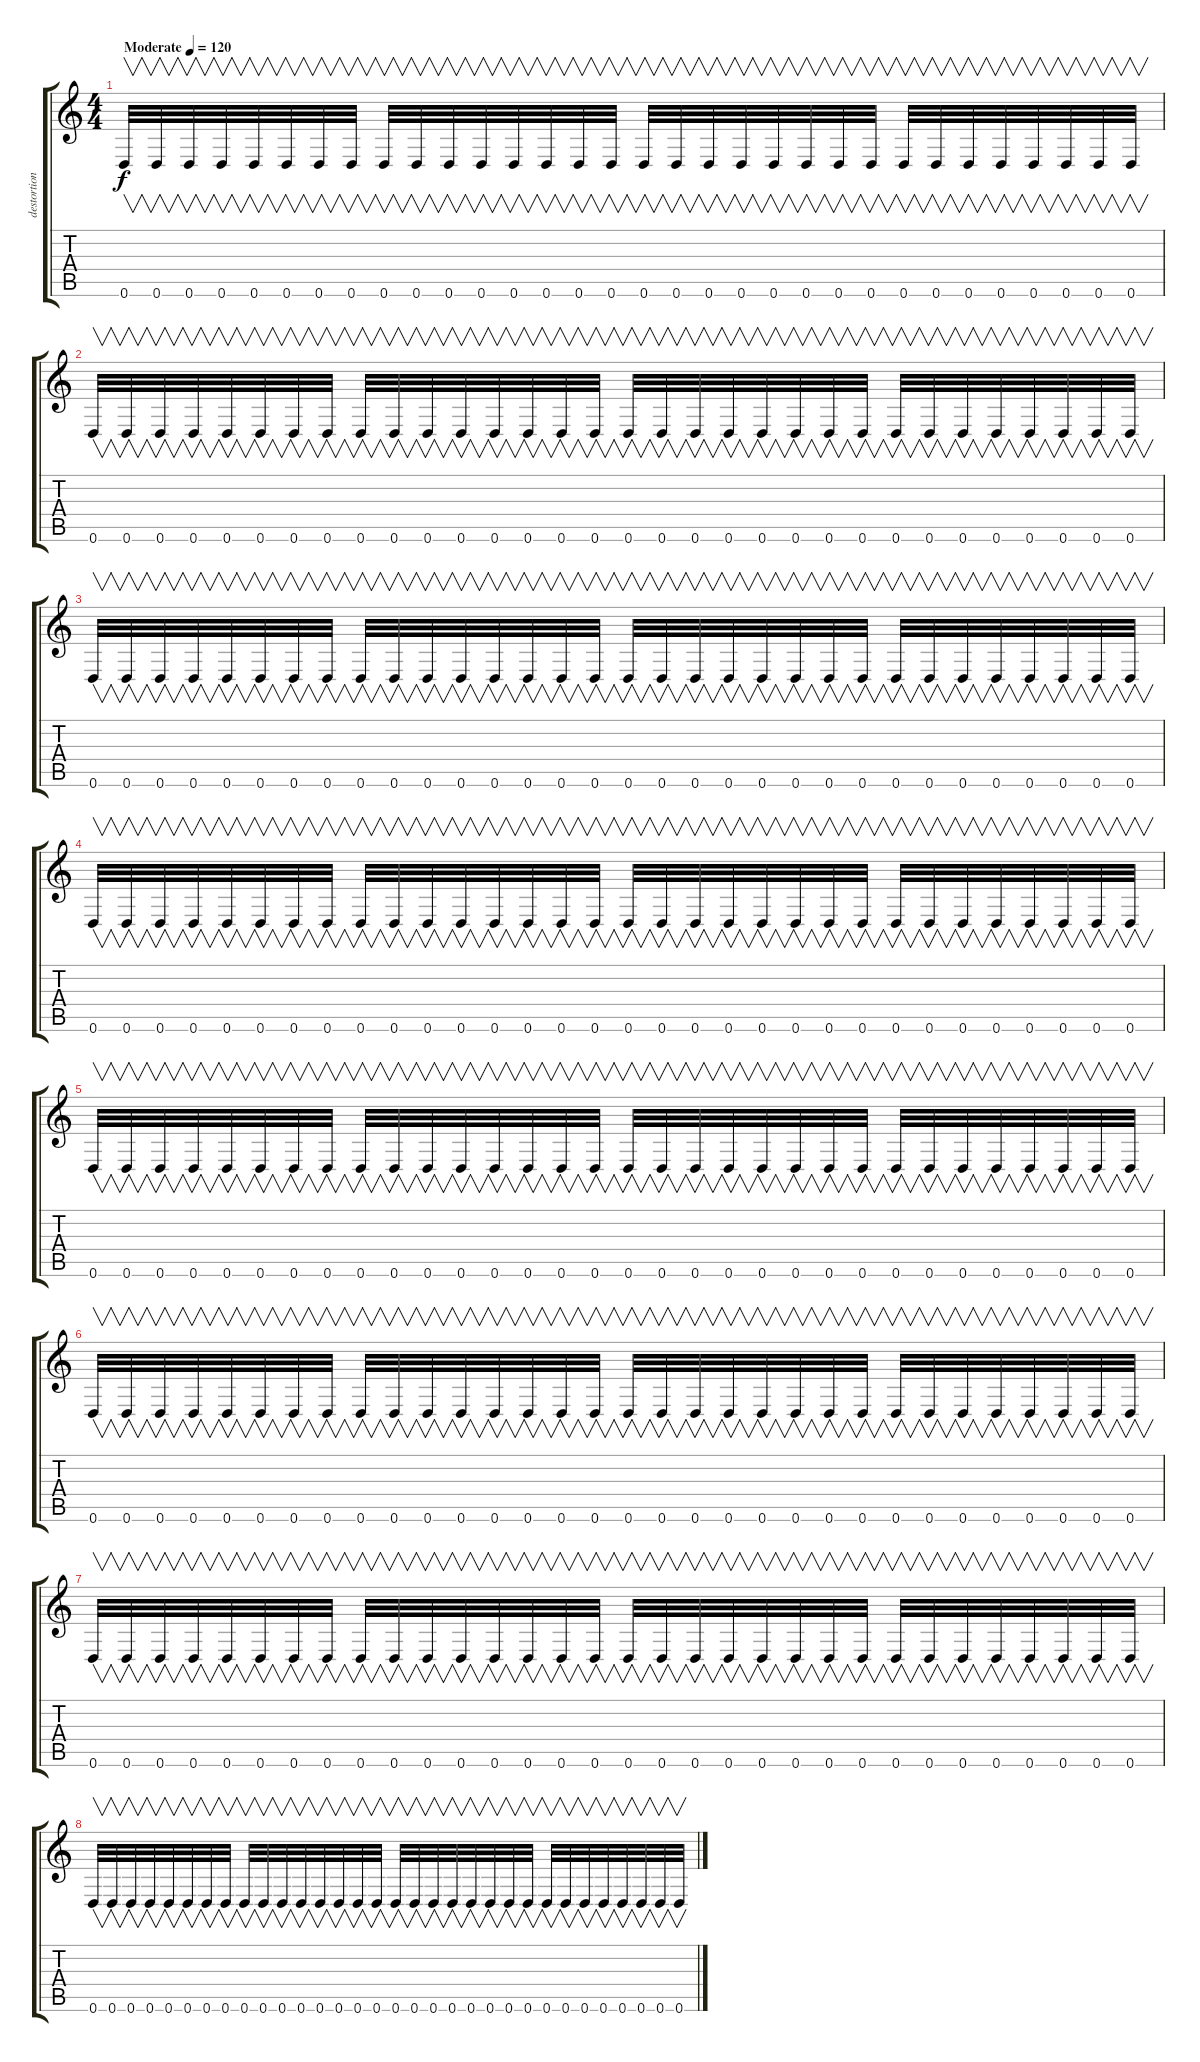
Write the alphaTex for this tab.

\track ("destortion" "destortion") {instrument distortionguitar}
\staff {score tabs}
\tuning (E4 B3 G3 D3 A2 D2) {hide}
\ts (4 4)
\tempo (120 "Moderate")
\clef g2
\ks c
0.6.32{v dy f instrument distortionguitar} 0.6.32{v} 0.6.32{v} 0.6.32{v} 0.6.32{v} 0.6.32{v} 0.6.32{v} 0.6.32{v} 0.6.32{v} 0.6.32{v} 0.6.32{v} 0.6.32{v} 0.6.32{v} 0.6.32{v} 0.6.32{v} 0.6.32{v} 0.6.32{v} 0.6.32{v} 0.6.32{v} 0.6.32{v} 0.6.32{v} 0.6.32{v} 0.6.32{v} 0.6.32{v} 0.6.32{v} 0.6.32{v} 0.6.32{v} 0.6.32{v} 0.6.32{v} 0.6.32{v} 0.6.32{v} 0.6.32{v} |
0.6.32{v} 0.6.32{v} 0.6.32{v} 0.6.32{v} 0.6.32{v} 0.6.32{v} 0.6.32{v} 0.6.32{v} 0.6.32{v} 0.6.32{v} 0.6.32{v} 0.6.32{v} 0.6.32{v} 0.6.32{v} 0.6.32{v} 0.6.32{v} 0.6.32{v} 0.6.32{v} 0.6.32{v} 0.6.32{v} 0.6.32{v} 0.6.32{v} 0.6.32{v} 0.6.32{v} 0.6.32{v} 0.6.32{v} 0.6.32{v} 0.6.32{v} 0.6.32{v} 0.6.32{v} 0.6.32{v} 0.6.32{v} |
0.6.32{v} 0.6.32{v} 0.6.32{v} 0.6.32{v} 0.6.32{v} 0.6.32{v} 0.6.32{v} 0.6.32{v} 0.6.32{v} 0.6.32{v} 0.6.32{v} 0.6.32{v} 0.6.32{v} 0.6.32{v} 0.6.32{v} 0.6.32{v} 0.6.32{v} 0.6.32{v} 0.6.32{v} 0.6.32{v} 0.6.32{v} 0.6.32{v} 0.6.32{v} 0.6.32{v} 0.6.32{v} 0.6.32{v} 0.6.32{v} 0.6.32{v} 0.6.32{v} 0.6.32{v} 0.6.32{v} 0.6.32{v} |
0.6.32{v} 0.6.32{v} 0.6.32{v} 0.6.32{v} 0.6.32{v} 0.6.32{v} 0.6.32{v} 0.6.32{v} 0.6.32{v} 0.6.32{v} 0.6.32{v} 0.6.32{v} 0.6.32{v} 0.6.32{v} 0.6.32{v} 0.6.32{v} 0.6.32{v} 0.6.32{v} 0.6.32{v} 0.6.32{v} 0.6.32{v} 0.6.32{v} 0.6.32{v} 0.6.32{v} 0.6.32{v} 0.6.32{v} 0.6.32{v} 0.6.32{v} 0.6.32{v} 0.6.32{v} 0.6.32{v} 0.6.32{v} |
0.6.32{v} 0.6.32{v} 0.6.32{v} 0.6.32{v} 0.6.32{v} 0.6.32{v} 0.6.32{v} 0.6.32{v} 0.6.32{v} 0.6.32{v} 0.6.32{v} 0.6.32{v} 0.6.32{v} 0.6.32{v} 0.6.32{v} 0.6.32{v} 0.6.32{v} 0.6.32{v} 0.6.32{v} 0.6.32{v} 0.6.32{v} 0.6.32{v} 0.6.32{v} 0.6.32{v} 0.6.32{v} 0.6.32{v} 0.6.32{v} 0.6.32{v} 0.6.32{v} 0.6.32{v} 0.6.32{v} 0.6.32{v} |
0.6.32{v} 0.6.32{v} 0.6.32{v} 0.6.32{v} 0.6.32{v} 0.6.32{v} 0.6.32{v} 0.6.32{v} 0.6.32{v} 0.6.32{v} 0.6.32{v} 0.6.32{v} 0.6.32{v} 0.6.32{v} 0.6.32{v} 0.6.32{v} 0.6.32{v} 0.6.32{v} 0.6.32{v} 0.6.32{v} 0.6.32{v} 0.6.32{v} 0.6.32{v} 0.6.32{v} 0.6.32{v} 0.6.32{v} 0.6.32{v} 0.6.32{v} 0.6.32{v} 0.6.32{v} 0.6.32{v} 0.6.32{v} |
0.6.32{v} 0.6.32{v} 0.6.32{v} 0.6.32{v} 0.6.32{v} 0.6.32{v} 0.6.32{v} 0.6.32{v} 0.6.32{v} 0.6.32{v} 0.6.32{v} 0.6.32{v} 0.6.32{v} 0.6.32{v} 0.6.32{v} 0.6.32{v} 0.6.32{v} 0.6.32{v} 0.6.32{v} 0.6.32{v} 0.6.32{v} 0.6.32{v} 0.6.32{v} 0.6.32{v} 0.6.32{v} 0.6.32{v} 0.6.32{v} 0.6.32{v} 0.6.32{v} 0.6.32{v} 0.6.32{v} 0.6.32{v} |
0.6.32{v} 0.6.32{v} 0.6.32{v} 0.6.32{v} 0.6.32{v} 0.6.32{v} 0.6.32{v} 0.6.32{v} 0.6.32{v} 0.6.32{v} 0.6.32{v} 0.6.32{v} 0.6.32{v} 0.6.32{v} 0.6.32{v} 0.6.32{v} 0.6.32{v} 0.6.32{v} 0.6.32{v} 0.6.32{v} 0.6.32{v} 0.6.32{v} 0.6.32{v} 0.6.32{v} 0.6.32{v} 0.6.32{v} 0.6.32{v} 0.6.32{v} 0.6.32{v} 0.6.32{v} 0.6.32{v} 0.6.32{v}
